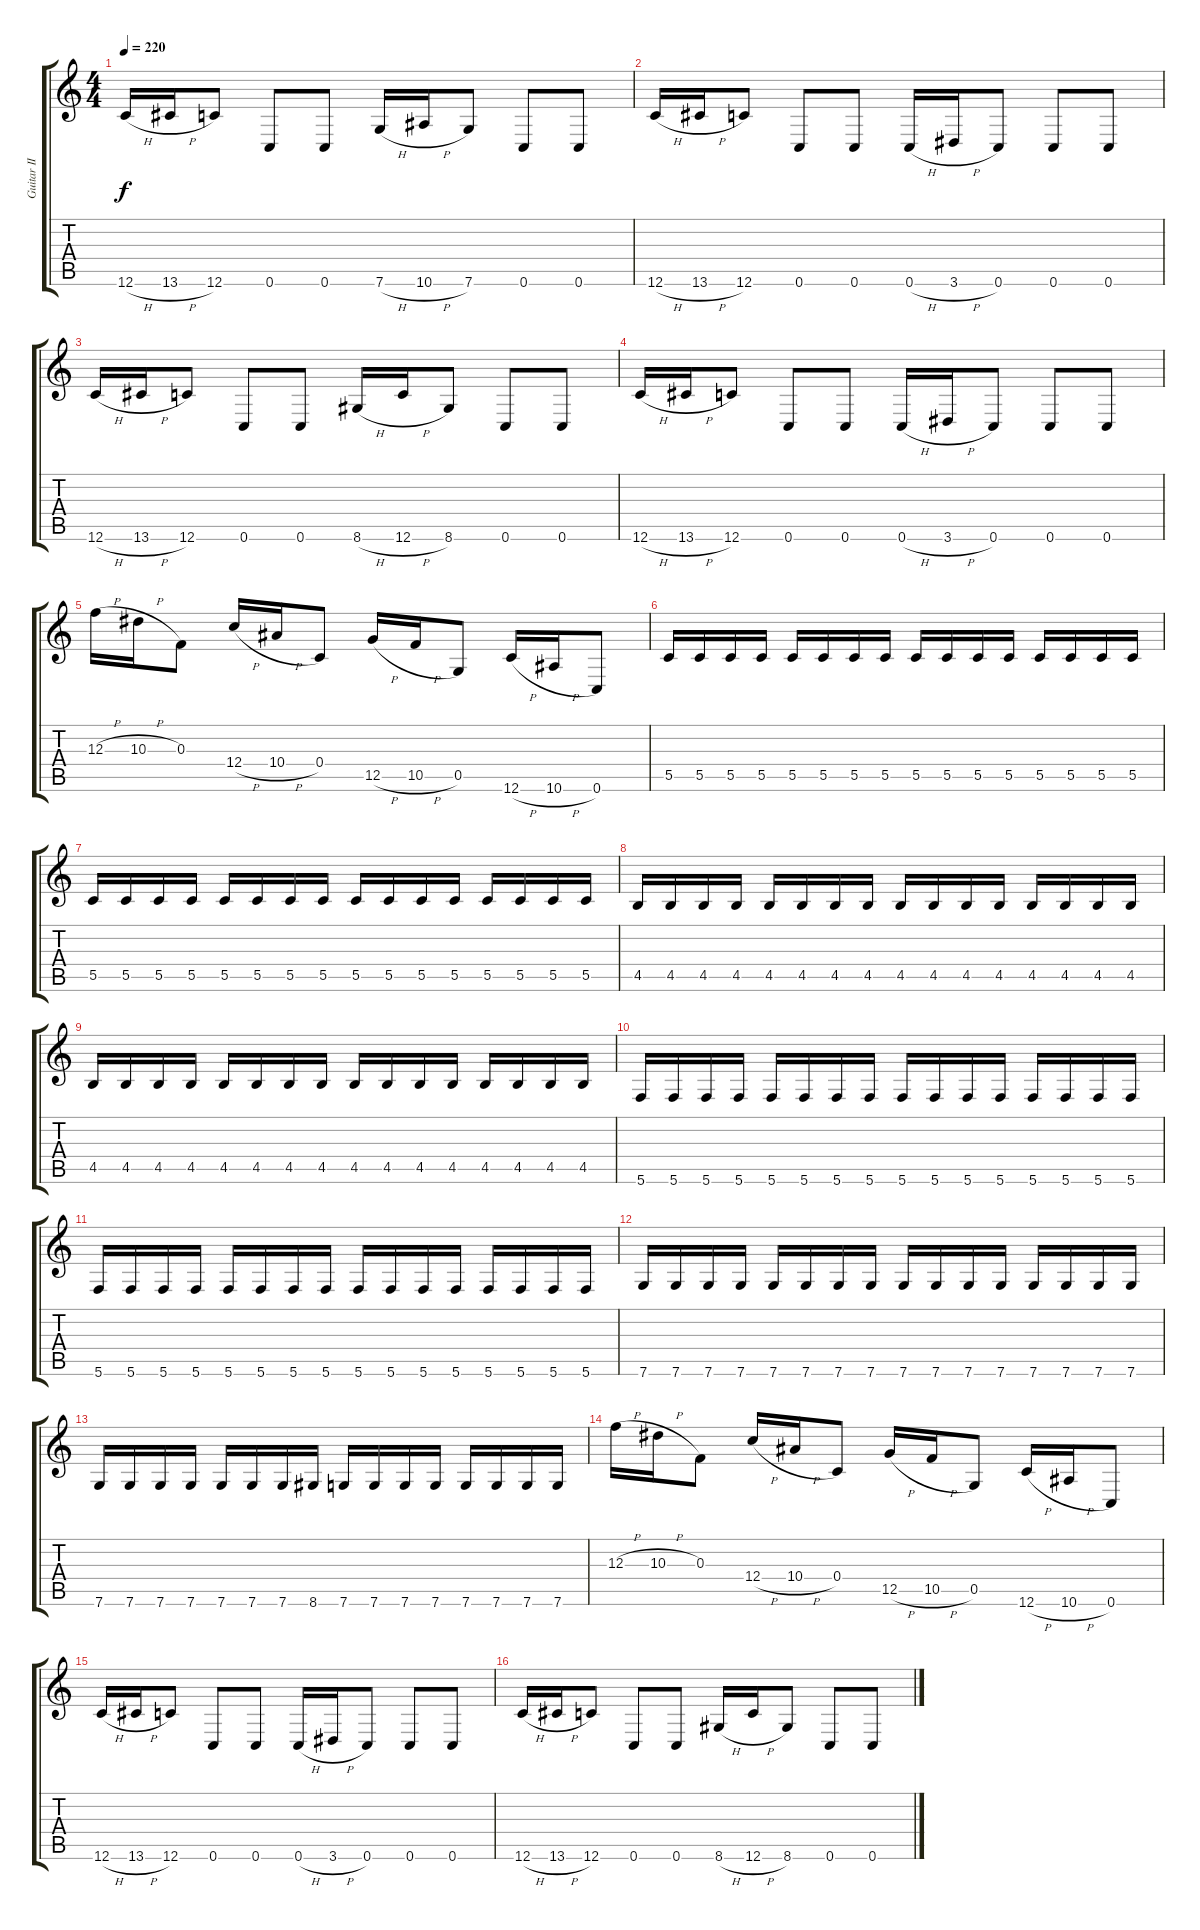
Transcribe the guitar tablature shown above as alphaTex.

\track ("Guitar II" "Guitar II") {instrument overdrivenguitar}
\staff {score tabs}
\tuning (D4 A3 F3 C3 G2 C2) {hide}
\ts (4 4)
\tempo 220
\clef g2
\ks c
12.6{h}.16{dy f} 13.6{h}.16 12.6.8 0.6.8 0.6.8 7.6{h}.16 10.6{h}.16 7.6.8 0.6.8 0.6.8 |
12.6{h}.16 13.6{h}.16 12.6.8 0.6.8 0.6.8 0.6{h}.16 3.6{h}.16 0.6.8 0.6.8 0.6.8 |
12.6{h}.16 13.6{h}.16 12.6.8 0.6.8 0.6.8 8.6{h}.16 12.6{h}.16 8.6.8 0.6.8 0.6.8 |
12.6{h}.16 13.6{h}.16 12.6.8 0.6.8 0.6.8 0.6{h}.16 3.6{h}.16 0.6.8 0.6.8 0.6.8 |
12.3{h}.16 10.3{h}.16 0.3.8 12.4{h}.16 10.4{h}.16 0.4.8 12.5{h}.16 10.5{h}.16 0.5.8 12.6{h}.16 10.6{h}.16 0.6.8 |
5.5.16 5.5.16 5.5.16 5.5.16 5.5.16 5.5.16 5.5.16 5.5.16 5.5.16 5.5.16 5.5.16 5.5.16 5.5.16 5.5.16 5.5.16 5.5.16 |
5.5.16 5.5.16 5.5.16 5.5.16 5.5.16 5.5.16 5.5.16 5.5.16 5.5.16 5.5.16 5.5.16 5.5.16 5.5.16 5.5.16 5.5.16 5.5.16 |
4.5.16 4.5.16 4.5.16 4.5.16 4.5.16 4.5.16 4.5.16 4.5.16 4.5.16 4.5.16 4.5.16 4.5.16 4.5.16 4.5.16 4.5.16 4.5.16 |
4.5.16 4.5.16 4.5.16 4.5.16 4.5.16 4.5.16 4.5.16 4.5.16 4.5.16 4.5.16 4.5.16 4.5.16 4.5.16 4.5.16 4.5.16 4.5.16 |
5.6.16 5.6.16 5.6.16 5.6.16 5.6.16 5.6.16 5.6.16 5.6.16 5.6.16 5.6.16 5.6.16 5.6.16 5.6.16 5.6.16 5.6.16 5.6.16 |
5.6.16 5.6.16 5.6.16 5.6.16 5.6.16 5.6.16 5.6.16 5.6.16 5.6.16 5.6.16 5.6.16 5.6.16 5.6.16 5.6.16 5.6.16 5.6.16 |
7.6.16 7.6.16 7.6.16 7.6.16 7.6.16 7.6.16 7.6.16 7.6.16 7.6.16 7.6.16 7.6.16 7.6.16 7.6.16 7.6.16 7.6.16 7.6.16 |
7.6.16 7.6.16 7.6.16 7.6.16 7.6.16 7.6.16 7.6.16 8.6.16 7.6.16 7.6.16 7.6.16 7.6.16 7.6.16 7.6.16 7.6.16 7.6.16 |
12.3{h}.16 10.3{h}.16 0.3.8 12.4{h}.16 10.4{h}.16 0.4.8 12.5{h}.16 10.5{h}.16 0.5.8 12.6{h}.16 10.6{h}.16 0.6.8 |
12.6{h}.16 13.6{h}.16 12.6.8 0.6.8 0.6.8 0.6{h}.16 3.6{h}.16 0.6.8 0.6.8 0.6.8 |
12.6{h}.16 13.6{h}.16 12.6.8 0.6.8 0.6.8 8.6{h}.16 12.6{h}.16 8.6.8 0.6.8 0.6.8
